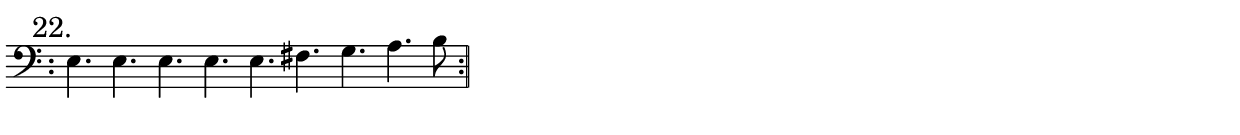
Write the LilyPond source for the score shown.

\version "2.19.80"


phrase = \relative c {

  \clef "bass"
  \mark "22." 
  \cadenzaOn
  e4. e e e e fis g a b8

}

\score {
  \defineBarLine ":" #'("" ":" "")
  \new Staff = "phrase" {
    \bar ":"
    \phrase
    \set Score.repeatCommands = #'(end-repeat)
  }
  \layout {
    \context { \Staff
      defaultBarType = ""
      \remove Time_signature_engraver
      \override BarLine.hair-thickness = #-1
      \override BarLine.thick-thickness = #-1
    }
  }
}
\header { tagline = "" }
\paper {
  top-margin = 1
  bottom-margin = 1
  left-margin = 1
  right-margin = 1
  indent = 0
}

